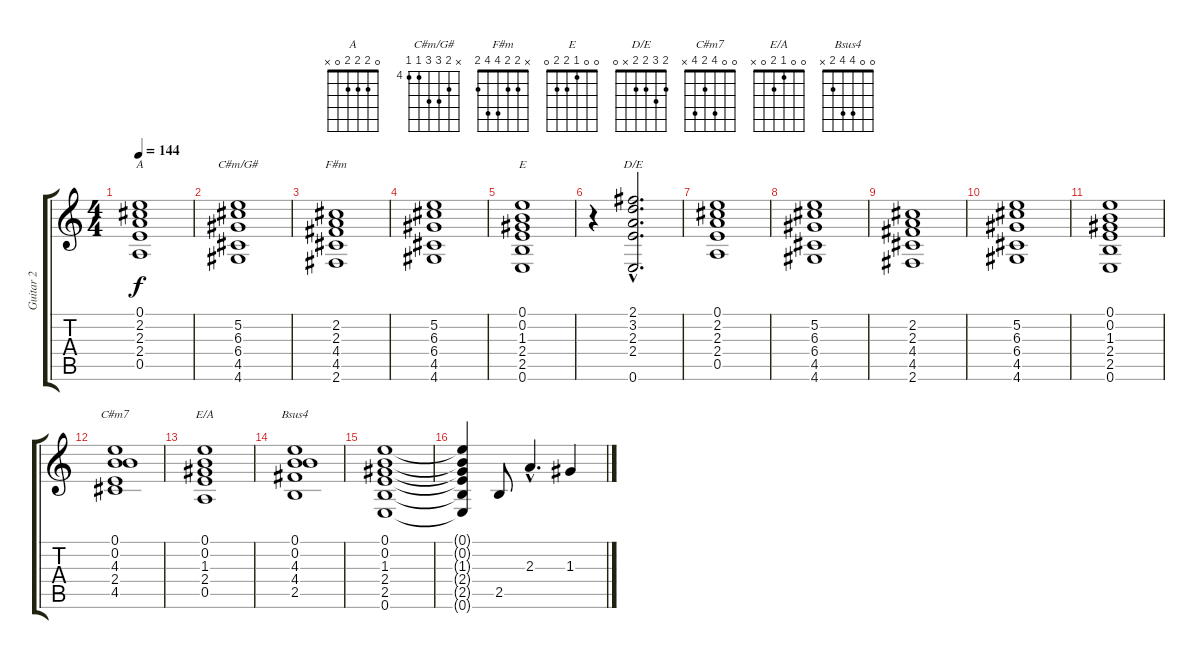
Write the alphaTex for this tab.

\track ("Guitar 2" "Guitar 2") {instrument acousticguitarsteel}
\staff {score tabs}
\tuning (E4 B3 G3 D3 A2 E2) {hide}
\chord ("A" 0 2 2 2 0 x)
\chord ("C#m/G#" x 5 6 6 4 4) {firstfret 4}
\chord ("F#m" x 2 2 4 4 2)
\chord ("E" 0 0 1 2 2 0)
\chord ("D/E" 2 3 2 2 x 0)
\chord ("C#m7" 0 0 4 2 4 x)
\chord ("E/A" 0 0 1 2 0 x)
\chord ("Bsus4" 0 0 4 4 2 x)
\ts (4 4)
\tempo 144
\clef g2
\ks c
(0.1 2.2 2.3 2.4 0.5).1{ch "A" dy f} |
(5.2 6.3 6.4 4.5 4.6).1{ch "C#m/G#"} |
(2.2 2.3 4.4 4.5 2.6).1{ch "F#m"} |
(5.2 6.3 6.4 4.5 4.6).1 |
(0.1 0.2 1.3 2.4 2.5 0.6).1{ch "E"} |
r.4 (2.1{hac} 3.2{hac} 2.3{hac} 2.4{hac} 0.6{hac}).2{d ch "D/E"} |
(0.1 2.2 2.3 2.4 0.5).1 |
(5.2 6.3 6.4 4.5 4.6).1 |
(2.2 2.3 4.4 4.5 2.6).1 |
(5.2 6.3 6.4 4.5 4.6).1 |
(0.1 0.2 1.3 2.4 2.5 0.6).1 |
(0.1 0.2 4.3 2.4 4.5).1{ch "C#m7"} |
(0.1 0.2 1.3 2.4 0.5).1{ch "E/A"} |
(0.1 0.2 4.3 4.4 2.5).1{ch "Bsus4"} |
(0.1 0.2 1.3 2.4 2.5 0.6).1 |
(0.1{t} 0.2{t} 1.3{t} 2.4{t} 2.5{t} 0.6{t}).4 2.5.8 2.3{hac}.4{d} 1.3.4
